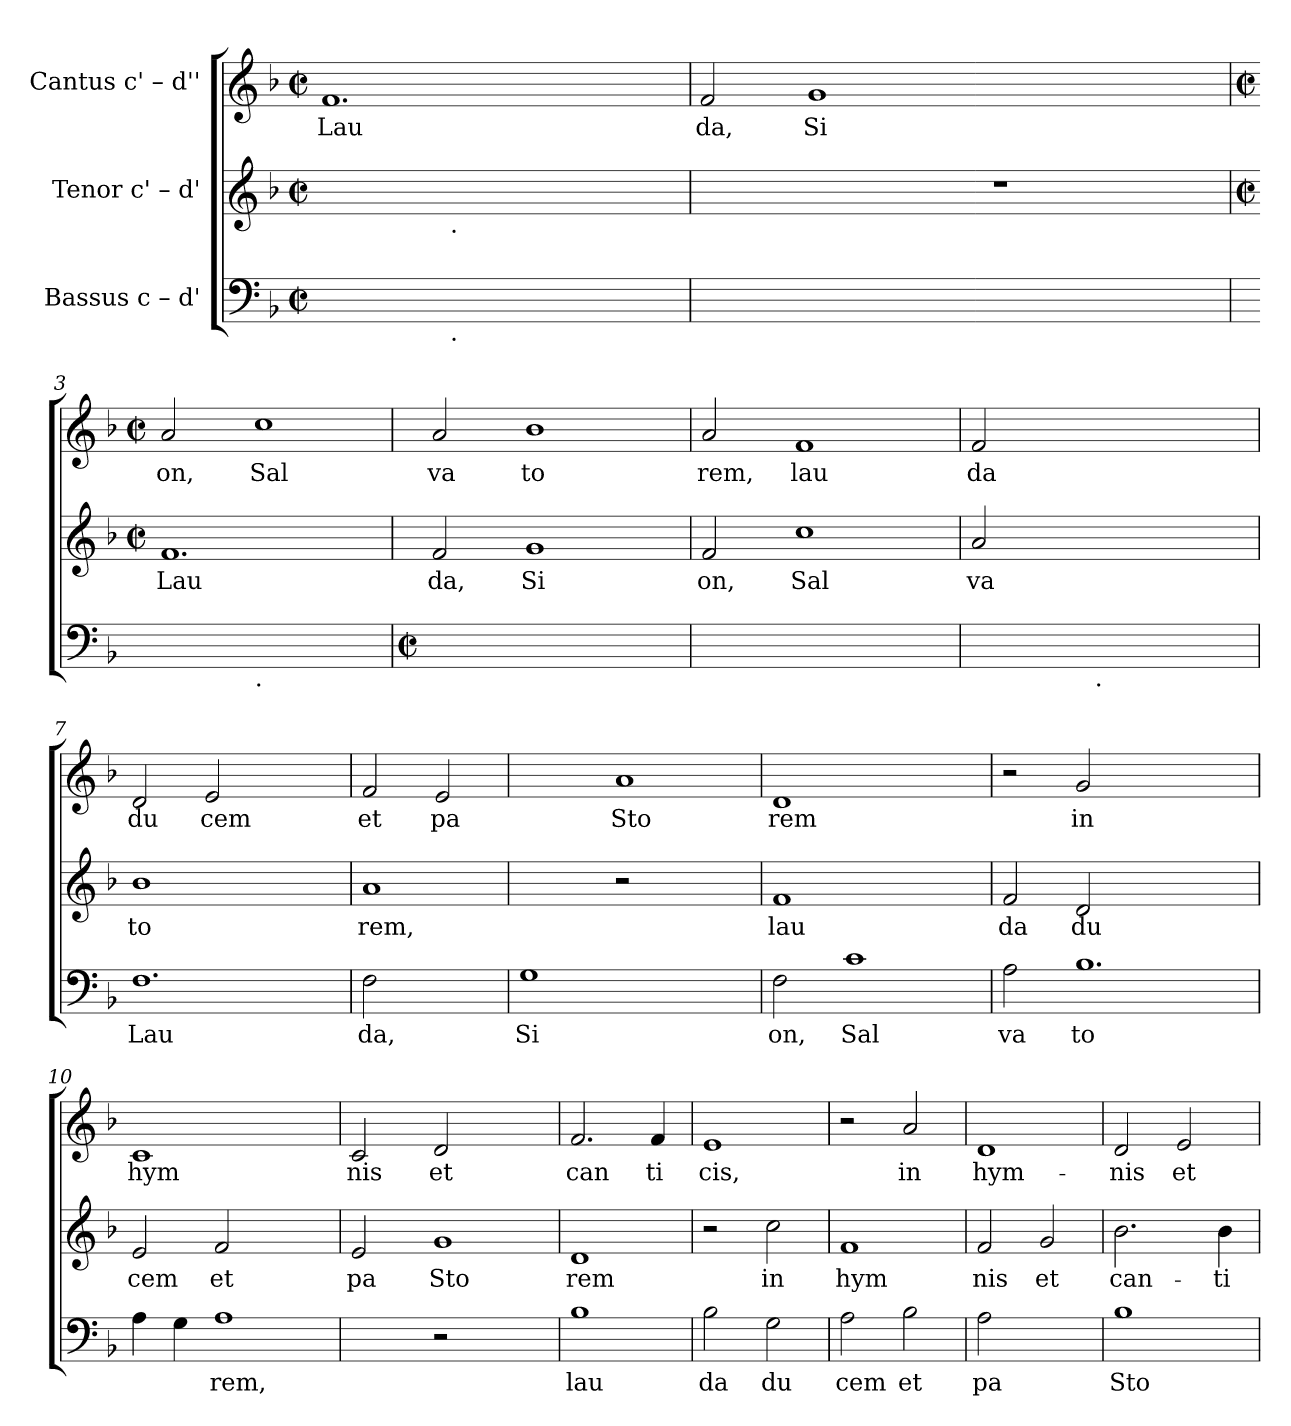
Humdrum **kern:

**kern	**text	**kern	**text	**kern	**text
*part3	*part3	*part2	*part2	*part1	*part1
*staff3	*staff3	*staff2	*staff2	*staff1	*staff1
*I"Bassus  c – d'	*	*I"Tenor  c' – d'	*	*I"Cantus  c' – d''	*
*clefF4	*	*clefG2	*	*clefG2	*
*k[b-]	*	*k[b-]	*	*k[b-]	*
*F:	*	*F:	*	*F:	*
*M2/2	*	*M2/2	*	*M2/2	*
*met(c|)	*	*met(c|)	*	*met(c|)	*
=1	=1	=1	=1	=1	=1
!	!	!	!	!	!LO:LY:b
4ryy	.	4ryy	.	1.f	Lau
4ryy	.	4ryy	.	.	.
64ryy	.	64ryy	.	.	.
64ryy	.	64ryy	.	.	.
!	!	!LO:TX:b:t=.	!	!	!
!LO:TX:b:t=.	!	!	!	!	!
64ryy	.	64ryy	.	.	.
4ryy	.	4ryy	.	.	.
4ryy	.	4ryy	.	.	.
4ryy	.	4ryy	.	.	.
8ryy	.	8ryy	.	.	.
16ryy	.	16ryy	.	.	.
64ryy	.	64ryy	.	.	.
=2	=2	=2	=2	=2	=2
!	!	!	!	!	!LO:LY:b
4ryy	.	4ryy	.	2f/	da,
4ryy	.	4ryy	.	.	.
!	!	!	!	!	!LO:LY:b
4ryy	.	4ryy	.	1g	Si
64ryy	.	64ryy	.	.	.
64ryy	.	64ryy	.	.	.
64ryy	.	64ryy	.	.	.
64ryy	.	64ryy	.	.	.
64ryy	.	64ryy	.	.	.
64ryy	.	64ryy	.	.	.
64ryy	.	64ryy	.	.	.
64ryy	.	64ryy	.	.	.
64ryy	.	64ryy	.	.	.
64ryy	.	64ryy	.	.	.
64ryy	.	64ryy	.	.	.
64ryy	.	64ryy	.	.	.
64ryy	.	64ryy	.	.	.
4ryy	.	1r	.	.	.
2.ryy	.	.	.	.	.
.	.	.	.	4ryy	.
.	.	.	.	8ryy	.
.	.	.	.	16ryy	.
.	.	.	.	64ryy	.
!!LO:LB:g=z
=3	=3	=3	=3	=3	=3
*	*	*M2/2	*	*M2/2	*
*	*	*met(c|)	*	*met(c|)	*
!	!	!	!LO:LY:b	!	!LO:LY:b
4ryy	.	1.f	Lau	2a/	on,
4ryy	.	.	.	.	.
!LO:TX:b:t=.	!	!	!	!	!
!	!	!	!	!	!LO:LY:b
4ryy	.	.	.	1cc	Sal
2.ryy	.	.	.	.	.
!!LO:LB:g=z
=4	=4	=4	=4	=4	=4
*M2/2	*	*	*	*	*
*met(c|)	*	*	*	*	*
!	!	!	!LO:LY:b	!	!LO:LY:b
4ryy	.	2f/	da,	2a/	va
4ryy	.	.	.	.	.
!	!	!	!LO:LY:b	!	!LO:LY:b
4ryy	.	1g	Si	1b-	to
4ryy	.	.	.	.	.
2ryy	.	.	.	.	.
=5	=5	=5	=5	=5	=5
!	!	!	!LO:LY:b	!	!LO:LY:b
4ryy	.	2f/	on,	2a/	rem,
4ryy	.	.	.	.	.
!	!	!	!LO:LY:b	!	!LO:LY:b
4ryy	.	1cc	Sal	1f	lau
4ryy	.	.	.	.	.
2ryy	.	.	.	.	.
=6	=6	=6	=6	=6	=6
!	!	!	!LO:LY:b	!	!LO:LY:b
64ryy	.	2a/	va	2f/	da
64ryy	.	.	.	.	.
64ryy	.	.	.	.	.
64ryy	.	.	.	.	.
64ryy	.	.	.	.	.
64ryy	.	.	.	.	.
64ryy	.	.	.	.	.
64ryy	.	.	.	.	.
64ryy	.	.	.	.	.
64ryy	.	.	.	.	.
64ryy	.	.	.	.	.
64ryy	.	.	.	.	.
64ryy	.	.	.	.	.
64ryy	.	.	.	.	.
!LO:TX:b:t=.	!	!	!	!	!
64ryy	.	.	.	.	.
4ryy	.	.	.	.	.
4ryy	.	.	.	.	.
.	.	2ryy	.	2ryy	.
4ryy	.	.	.	.	.
64ryy	.	.	.	.	.
!!LO:LB:g=z
=7	=7	=7	=7	=7	=7
!	!LO:LY:b	!	!LO:LY:b	!	!LO:LY:b
1.F	Lau	1b-	to	2d/	du
!	!	!	!	!	!LO:LY:b
.	.	.	.	2e/	cem
.	.	2ryy	.	2ryy	.
=8	=8	=8	=8	=8	=8
!	!LO:LY:b	!	!LO:LY:b	!	!LO:LY:b
2F\	da,	1a	rem,	2f/	et
!	!	!	!	!	!LO:LY:b
2ryy	.	.	.	2e/	pa
!!LO:LB:g=z
=8A	=8A	=8A	=8A	=8A	=8A
!	!LO:LY:b	!	!	!	!
1G	Si	4ryy	.	4ryy	.
.	.	4ryy	.	4ryy	.
!	!	!	!	!	!LO:LY:b
.	.	2r	.	1a	Sto
2ryy	.	2ryy	.	.	.
=9A	=9A	=9A	=9A	=9A	=9A
!	!LO:LY:b	!	!LO:LY:b	!	!LO:LY:b
2F\	on,	1f	lau	1d	rem
!	!LO:LY:b	!	!	!	!
1c	Sal	.	.	.	.
.	.	2ryy	.	2ryy	.
=10A	=10A	=10A	=10A	=10A	=10A
!	!LO:LY:b	!	!LO:LY:b	!	!
2A\	va	2f/	da	2r	.
!	!LO:LY:b	!	!LO:LY:b	!	!LO:LY:b
1.B-	to	2d/	du	2g/	in
.	.	1ryy	.	1ryy	.
=10B	=10B	=10B	=10B	=10B	=10B
!	!	!	!LO:LY:b	!	!LO:LY:b
4A\	.	2e/	cem	1c	hym
4G\	.	.	.	.	.
!	!LO:LY:b	!	!LO:LY:b	!	!
1A	rem,	2f/	et	.	.
.	.	2ryy	.	2ryy	.
=11A	=11A	=11A	=11A	=11A	=11A
!	!	!	!LO:LY:b	!	!LO:LY:b
4ryy	.	2e/	pa	2c/	nis
4ryy	.	.	.	.	.
!	!	!	!LO:LY:b	!	!LO:LY:b
2r	.	1g	Sto	2d/	et
2ryy	.	.	.	2ryy	.
=12A	=12A	=12A	=12A	=12A	=12A
!	!LO:LY:b	!	!LO:LY:b	!	!LO:LY:b
1B-	lau	1d	rem	2.f/	can
!	!	!	!	!	!LO:LY:b
.	.	.	.	4f/	ti
=13A	=13A	=13A	=13A	=13A	=13A
!	!LO:LY:b	!	!	!	!LO:LY:b
2B-\	da	2r	.	1e	cis,
!	!LO:LY:b	!	!LO:LY:b	!	!
2G\	du	2cc\	in	.	.
=14A	=14A	=14A	=14A	=14A	=14A
!	!LO:LY:b	!	!LO:LY:b	!	!
2A\	cem	1f	hym	2r	.
!	!LO:LY:b	!	!	!	!LO:LY:b
2B-\	et	.	.	2a/	in
!!LO:LB:g=z
=15	=15	=15	=15	=15	=15
!	!LO:LY:b	!	!LO:LY:b	!	!LO:LY:b
2A\	pa	2f/	nis	1d	hym-
!	!	!	!LO:LY:b	!	!
2ryy	.	2g/	et	.	.
!!LO:LB:g=z
=16	=16	=16	=16	=16	=16
!	!LO:LY:b	!	!LO:LY:b	!	!LO:LY:b
1B-	Sto	2.b-\	can-	2d/	-nis
!	!	!	!	!	!LO:LY:b
.	.	.	.	2e/	et
!	!	!	!LO:LY:b	!	!
.	.	4b-\	-ti-	.	.
=	=	=	=	=	=
*-	*-	*-	*-	*-	*-
